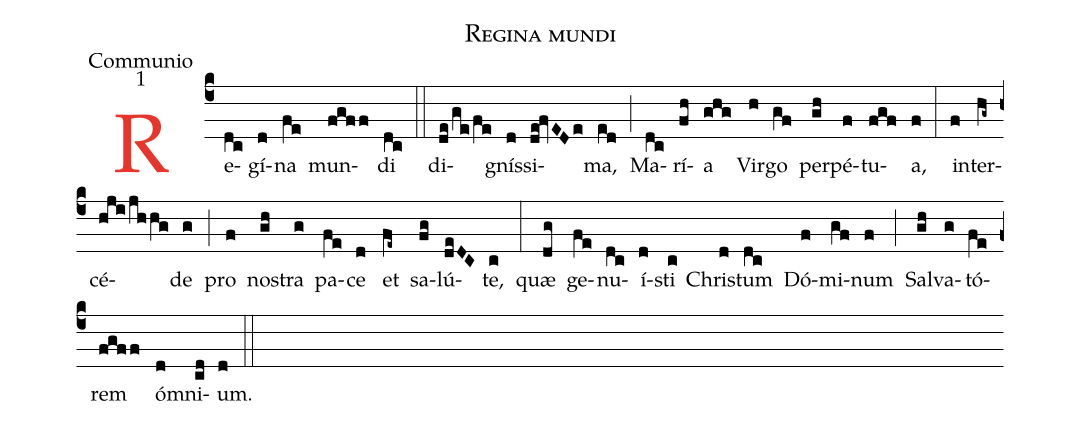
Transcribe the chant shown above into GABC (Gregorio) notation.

name:Regina mundi;
office-part:Communio;
mode:1;
%%
(c4) <c>R</c>e(dc)gí(d)na(fe) mun(fgff)di(dc) (::)
di(de/ge/fe)gnís(d)si(de!fvEDe)ma,(ed) (;)
Ma(dc)rí(fh)a(ghg) Vir(h)go(gf) per(gh)pé(f)tu(fgf)a,(f) (:)
in(f)ter(hg~)cé(hji/jhhg)de(g) (;) pro(f) no(gh)stra(g) pa(fe)ce(d) et(fe~) sa(fg)lú(deDC)te,(c) (:)
quæ(dg) ge(fe)nu(dc)í(d)sti(c) Chri(d)stum(dc) Dó(f)mi(gf)num(f) (;)
Sal(gh)va(g)tó(fe)rem(fgff) ó(d)mni(cd)um.(d) (::)
